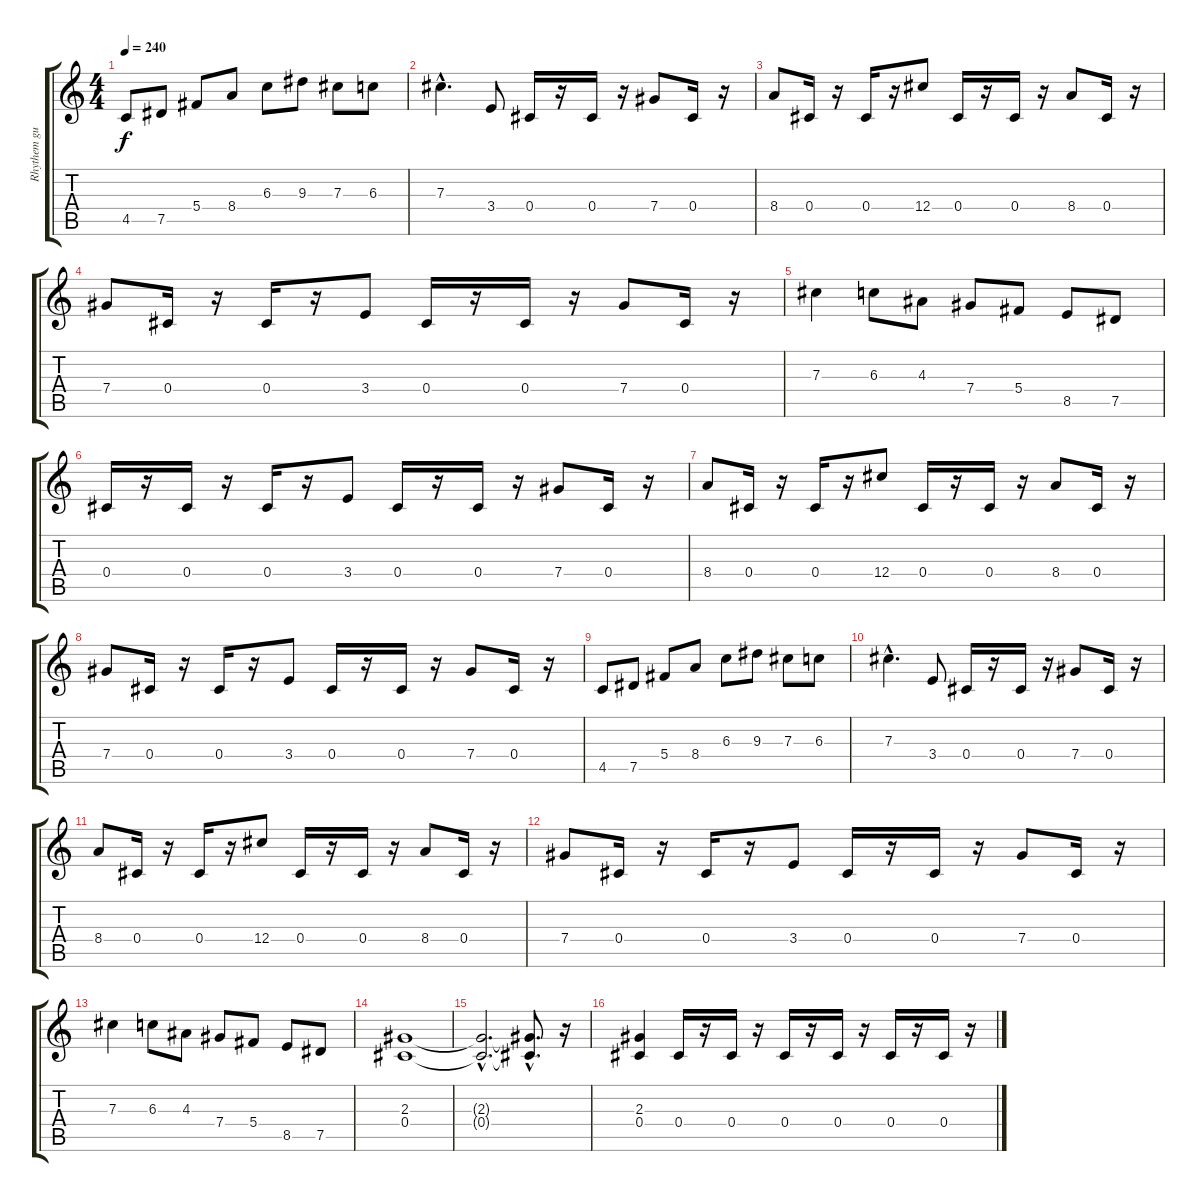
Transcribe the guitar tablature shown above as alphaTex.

\track ("Rhythem guitar" "Rhythem gu") {instrument distortionguitar}
\staff {score tabs}
\tuning (Eb4 Bb3 Gb3 Db3 Ab2 Eb2) {hide}
\ts (4 4)
\tempo 240
\clef g2
\ks c
4.5.8{dy f} 7.5.8 5.4.8 8.4.8 6.3.8 9.3.8 7.3.8 6.3.8 |
7.3{hac}.4{d} 3.4.8 0.4.16 r.16 0.4.16 r.16 7.4.8 0.4.16 r.16 |
8.4.8 0.4.16 r.16 0.4.16 r.16 12.4.8 0.4.16 r.16 0.4.16 r.16 8.4.8 0.4.16 r.16 |
7.4.8 0.4.16 r.16 0.4.16 r.16 3.4.8 0.4.16 r.16 0.4.16 r.16 7.4.8 0.4.16 r.16 |
7.3.4 6.3.8 4.3.8 7.4.8 5.4.8 8.5.8 7.5.8 |
0.4.16 r.16 0.4.16 r.16 0.4.16 r.16 3.4.8 0.4.16 r.16 0.4.16 r.16 7.4.8 0.4.16 r.16 |
8.4.8 0.4.16 r.16 0.4.16 r.16 12.4.8 0.4.16 r.16 0.4.16 r.16 8.4.8 0.4.16 r.16 |
7.4.8 0.4.16 r.16 0.4.16 r.16 3.4.8 0.4.16 r.16 0.4.16 r.16 7.4.8 0.4.16 r.16 |
4.5.8 7.5.8 5.4.8 8.4.8 6.3.8 9.3.8 7.3.8 6.3.8 |
7.3{hac}.4{d} 3.4.8 0.4.16 r.16 0.4.16 r.16 7.4.8 0.4.16 r.16 |
8.4.8 0.4.16 r.16 0.4.16 r.16 12.4.8 0.4.16 r.16 0.4.16 r.16 8.4.8 0.4.16 r.16 |
7.4.8 0.4.16 r.16 0.4.16 r.16 3.4.8 0.4.16 r.16 0.4.16 r.16 7.4.8 0.4.16 r.16 |
7.3.4 6.3.8 4.3.8 7.4.8 5.4.8 8.5.8 7.5.8 |
(2.3 0.4).1 |
(2.3{hac t} 0.4{hac t}).2{d} (2.3{hac t} 0.4{hac t}).8{d} r.16 |
(2.3 0.4).4 0.4.16 r.16 0.4.16 r.16 0.4.16 r.16 0.4.16 r.16 0.4.16 r.16 0.4.16 r.16
